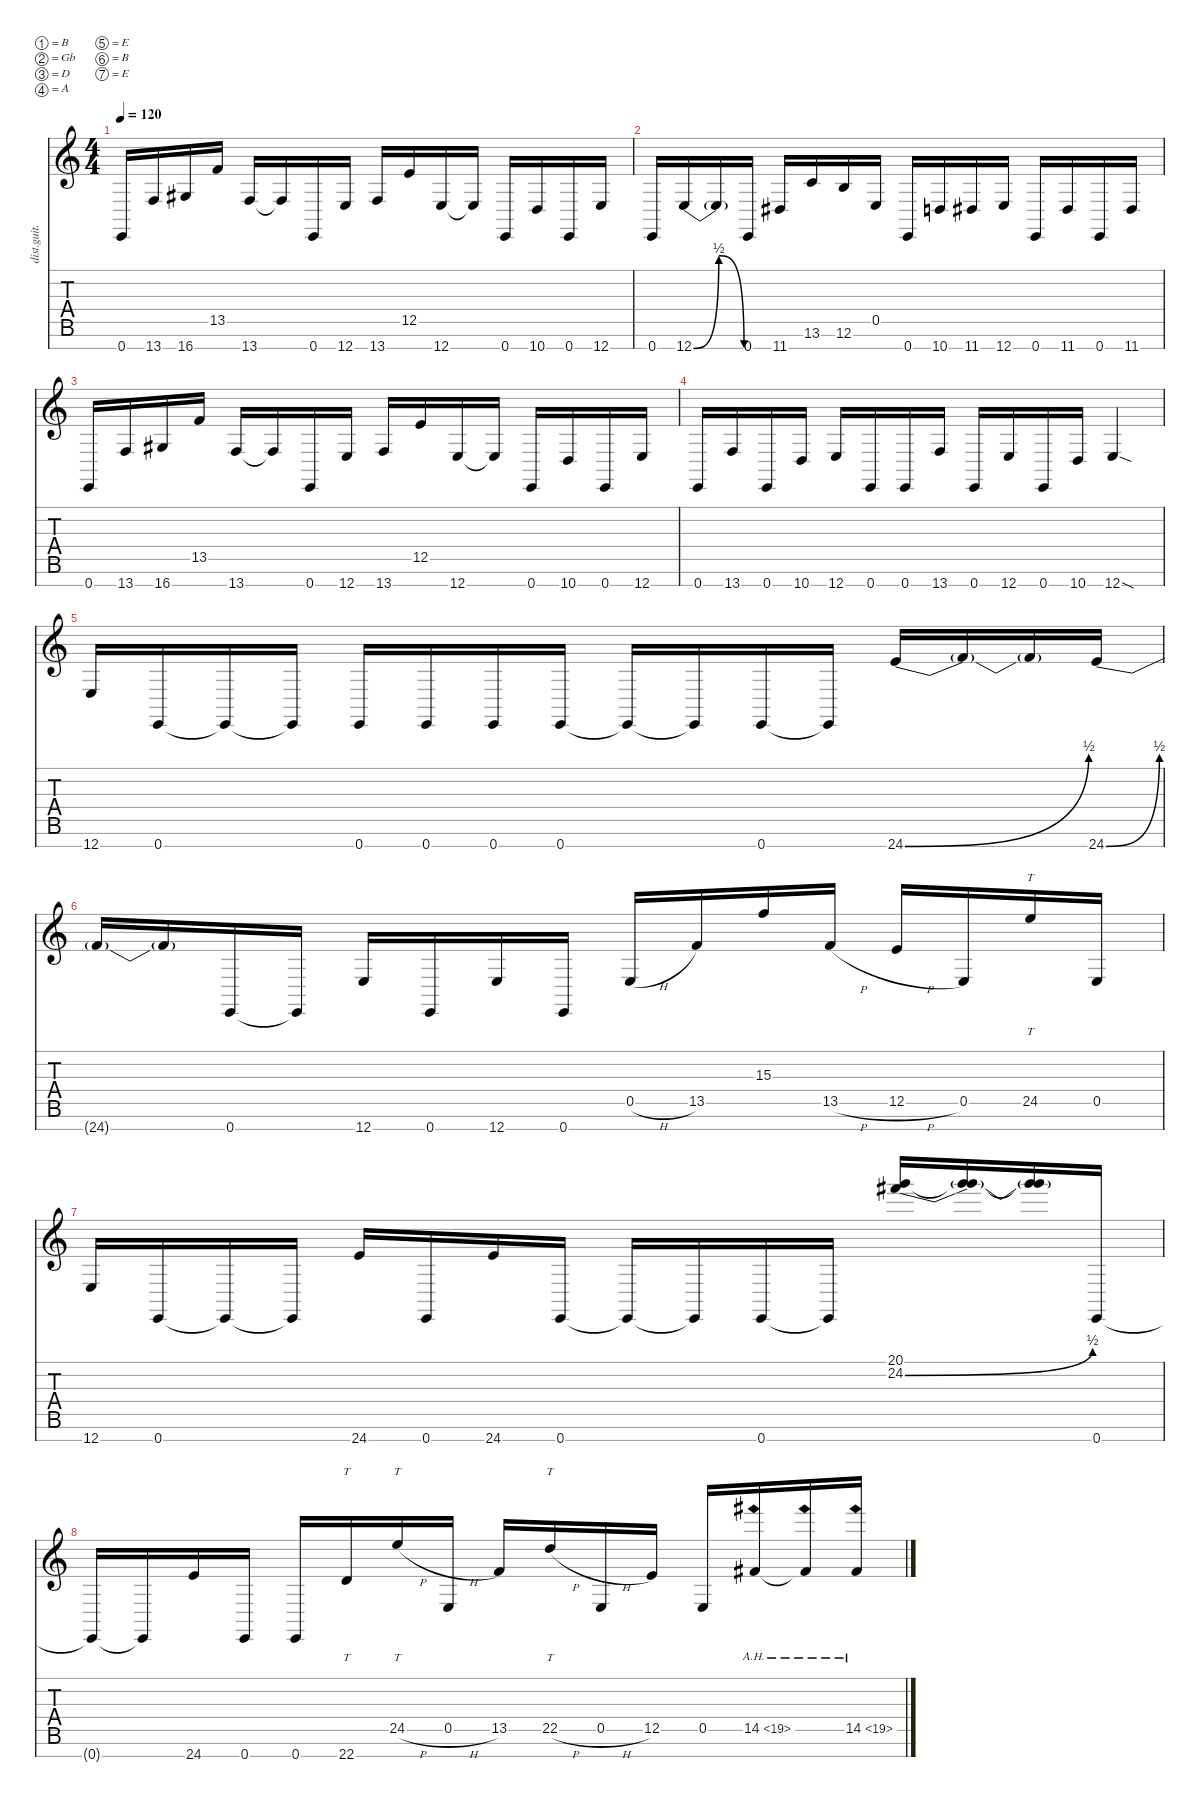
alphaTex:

\defaultSystemsLayout 4
\hideDynamics
\bracketExtendMode nobrackets
\otherSystemsTrackNameOrientation horizontal
\track ("riff" "dist.guit.") {instrument distortionguitar}
\staff {score tabs}
\tuning (B3 Gb3 D3 A2 E2 B1 E1)
\ts (4 4)
\tempo 120
\clef g2
\ks c
0.7.16{dy mf beam Up} 13.7.16{beam Up} 16.7{acc #}.16{beam Up} 13.5.16{beam Up} 13.7.16{beam Up} 13.7{t}.16{beam Up} 0.7.16{beam Up} 12.7.16{beam Up} 13.7.16{beam Up} 12.5.16{beam Up} 12.7.16{beam Up} 12.7{t}.16{beam Up} 0.7.16{beam Up} 10.7.16{beam Up} 0.7.16{beam Up} 12.7.16{beam Up} |
0.7.16{beam Up} 12.7{be (bendrelease 0 0 9.6 2 20.4 2 30 0)}.16{beam Up} 12.7{t}.16{beam Up} 0.7.16{beam Up} 11.7{acc #}.16{beam Up} 13.6.16{beam Up} 12.6.16{beam Up} 0.5.16{beam Up} 0.7.16{beam Up} 10.7.16{beam Up} 11.7{acc #}.16{beam Up} 12.7.16{beam Up} 0.7.16{beam Up} 11.7{acc #}.16{beam Up} 0.7.16{beam Up} 11.7{acc #}.16{beam Up} |
0.7.16{beam Up} 13.7.16{beam Up} 16.7{acc #}.16{beam Up} 13.5.16{beam Up} 13.7.16{beam Up} 13.7{t}.16{beam Up} 0.7.16{beam Up} 12.7.16{beam Up} 13.7.16{beam Up} 12.5.16{beam Up} 12.7.16{beam Up} 12.7{t}.16{beam Up} 0.7.16{beam Up} 10.7.16{beam Up} 0.7.16{beam Up} 12.7.16{beam Up} |
0.7.16{beam Up} 13.7.16{beam Up} 0.7.16{beam Up} 10.7.16{beam Up} 12.7.16{beam Up} 0.7.16{beam Up} 0.7.16{beam Up} 13.7.16{beam Up} 0.7.16{beam Up} 12.7.16{beam Up} 0.7.16{beam Up} 10.7.16{beam Up} 12.7{sod}.4{beam Up} |
12.7.16{beam Up} 0.7.16{beam Up} 0.7{t}.16{beam Up} 0.7{t}.16{beam Up} 0.7.16{beam Up} 0.7.16{beam Up} 0.7.16{beam Up} 0.7.16{beam Up} 0.7{t}.16{beam Up} 0.7{t}.16{beam Up} 0.7.16{beam Up} 0.7{t}.16{beam Up} 24.7{be (bend 0 0 15.6 2)}.16{beam Up} 24.7{t}.16{beam Up} 24.7{t}.16{beam Up} 24.7{be (bend 0 0 14.399999999999999 2)}.16{beam Up} |
24.7{t}.16{beam Up} 24.7{t}.16{beam Up} 0.7.16{beam Up} 0.7{t}.16{beam Up} 12.7.16{beam Up} 0.7.16{beam Up} 12.7.16{beam Up} 0.7.16{beam Up} 0.5{h}.16{beam Up} 13.5.16{beam Up} 15.3.16{beam Up} 13.5{h}.16{beam Up} 12.5{h}.16{beam Up} 0.5.16{beam Up} 24.5.16{tt beam Up} 0.5.16{beam Up} |
12.7.16{beam Up} 0.7.16{beam Up} 0.7{t}.16{beam Up} 0.7{t}.16{beam Up} 24.7.16{beam Up} 0.7.16{beam Up} 24.7.16{beam Up} 0.7.16{beam Up} 0.7{t}.16{beam Up} 0.7{t}.16{beam Up} 0.7.16{beam Up} 0.7{t}.16{beam Up} (20.1 24.2{be (bend 0 0 13.2 2) acc #}).16{beam Up} (20.1{t} 24.2{t}).16{beam Up} (20.1{t} 24.2{t}).16{beam Up} 0.7.16{beam Up} |
0.7{t}.16{beam Up} 0.7{t}.16{beam Up} 24.7.16{beam Up} 0.7.16{beam Up} 0.7.16{beam Up} 22.7.16{tt beam Up} 24.5{h}.16{tt beam Up} 0.5{h}.16{beam Up} 13.5.16{beam Up} 22.5{h}.16{tt beam Up} 0.5{h}.16{beam Up} 12.5.16{beam Up} 0.5.16{beam Up} 14.5{ah 5 acc #}.16{beam Up} 14.5{ah 5 t acc #}.16{beam Up} 14.5{ah 5 acc #}.16{beam Up}
